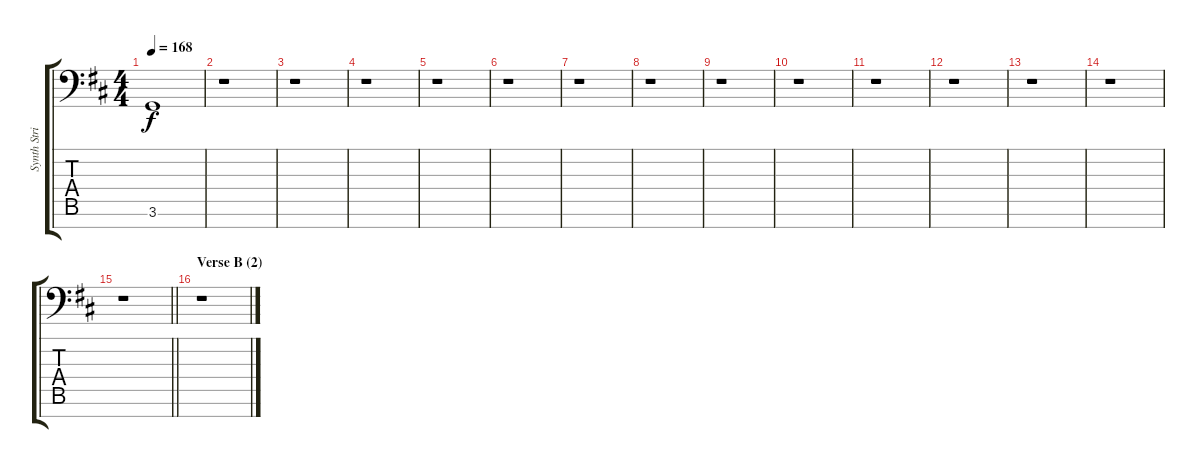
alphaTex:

\track ("Synth Strings" "Synth Stri") {instrument synthstrings1}
\staff {score tabs}
\tuning (E4 B3 G3 D3 A2 E2 A1) {hide}
\ts (4 4)
\tempo 168
\clef f4
\ks d
3.6{t}.1{dy f} |
r.1 |
r.1 |
r.1 |
r.1 |
r.1 |
r.1 |
r.1 |
r.1 |
r.1 |
r.1 |
r.1 |
r.1 |
r.1 |
\barLineRight lightlight
r.1 |
\section ("" "Verse B (2)")
r.1
